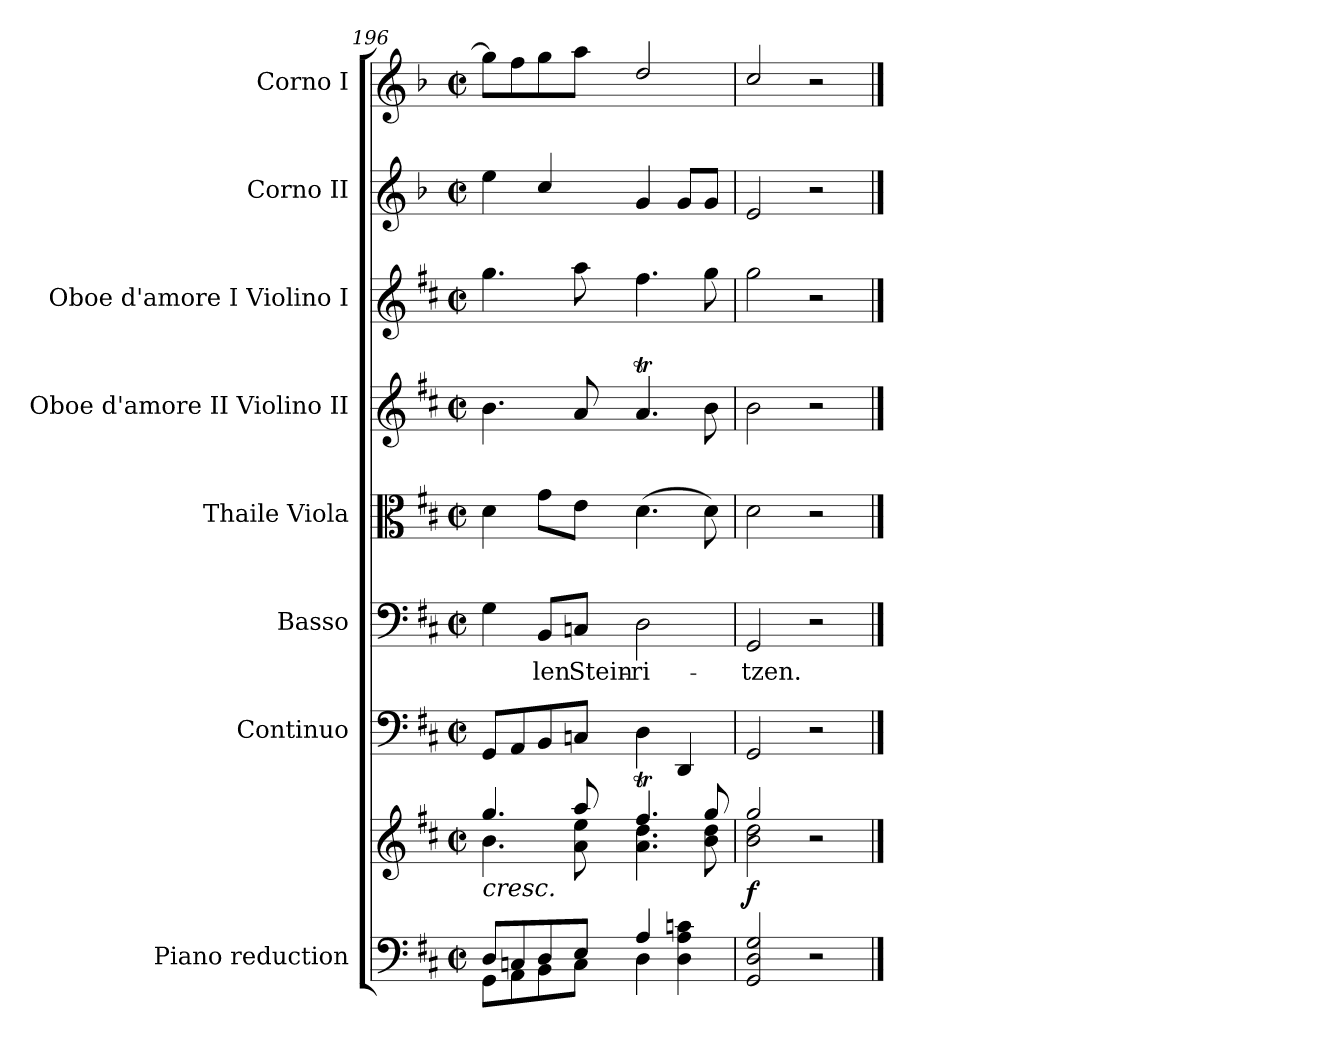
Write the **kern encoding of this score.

**kern	**kern	**dynam	**kern	**kern	**text	**kern	**kern	**kern	**kern	**kern
*part8	*part8	*part8	*part7	*part6	*part6	*part5	*part4	*part3	*part2	*part1
*staff9	*staff8	*staff8/9	*staff7	*staff6	*staff6	*staff5	*staff4	*staff3	*staff2	*staff1
*I"Piano reduction	*	*	*I"Continuo	*I"Basso	*	*I"Thaile Viola	*I"Oboe d'amore II Violino II	*I"Oboe d'amore I Violino I	*I"Corno II	*I"Corno I
*I'Pno	*	*	*	*	*	*	*	*	*	*
*clefF4	*clefG2	*	*clefF4	*clefF4	*	*clefC3	*clefG2	*clefG2	*clefG2	*clefG2
*	*	*	*	*	*	*	*	*	*ITrd3c5	*ITrd3c5
*k[f#c#]	*k[f#c#]	*	*k[f#c#]	*k[f#c#]	*	*k[f#c#]	*k[f#c#]	*k[f#c#]	*k[]	*k[]
*M2/2	*M2/2	*	*M2/2	*M2/2	*	*M2/2	*M2/2	*M2/2	*M2/2	*M2/2
*met(c|)	*met(c|)	*	*met(c|)	*met(c|)	*	*met(c|)	*met(c|)	*met(c|)	*met(c|)	*met(c|)
=196	=196	=196	=196	=196	=196	=196	=196	=196	=196	=196
*^	*^	*	*	*	*	*	*	*	*	*
!	!	!LO:TX:b:i:t=cresc.	!	!	!	!	!	!	!	!	!	!
8D/L	8GG\L	4.gg/	4.b\	.	8GG/L	4G\	.	4d\	4.b\	4.gg\	4b\	8dd\L]
8Cn/	8AA\	.	.	.	8AA/	.	.	.	.	.	.	8cc\
!	!	!	!	!	!	!	!LO:LY:b	!	!	!	!	!
8D/	8BB\	.	.	.	8BB/	8BB/L	-len	8g\L	.	.	4g/	8dd\
!	!	!	!	!	!	!	!LO:LY:b	!	!	!	!	!
8E/J	8C\J	8aa/	8a\ 8ee\	.	8Cn/J	8Cn/J	Stein-	8e\J	8a/	8aa\	.	8ee\J
!	!	!	!	!	!	!	!LO:LY:b	!	!	!	!	!
4A/	4D\	4.ff#t/	4.a\ 4.dd\	.	4D\	2D\	-ri-	(4.d\	4.aT/	4.ff#\	4d/	2a/
4D\ 4A\ 4cn\	4ryy	.	.	.	4DD/	.	.	.	.	.	8d/L	.
.	.	8gg/	8b\ 8dd\	.	.	.	.	8d\)	8b\	8gg\	8d/J	.
*v	*v	*	*	*	*	*	*	*	*	*	*	*
=197	=197	=197	=197	=197	=197	=197	=197	=197	=197	=197	=197
!	!	!	!LO:DY:b	!	!	!LO:LY:b	!	!	!	!	!
2GG/ 2D/ 2G/	2gg/	2b\ 2dd\	f	2GG/	2GG/	-tzen.	2d\	2b\	2gg\	2B/	2g/
2r	2r	2ryy	.	2r	2r	.	2r	2r	2r	2r	2r
*	*v	*v	*	*	*	*	*	*	*	*	*
==	==	==	==	==	==	==	==	==	==	==
*-	*-	*-	*-	*-	*-	*-	*-	*-	*-	*-
